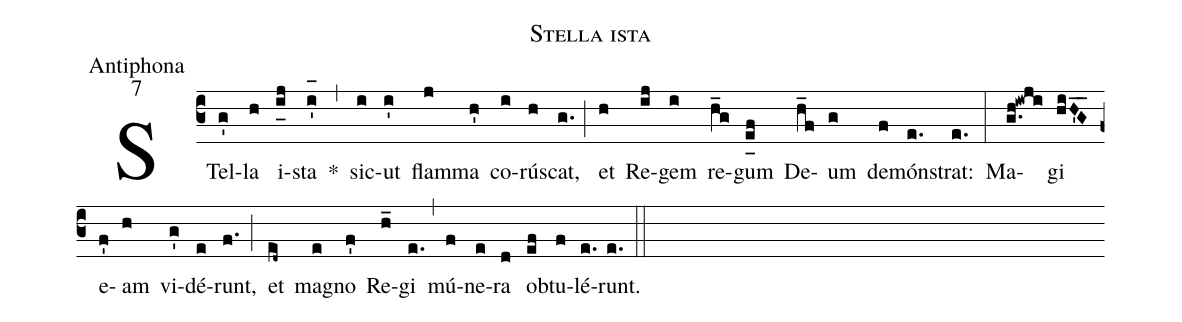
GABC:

name:Stella ista;
office-part:Antiphona;
mode:7;
%%
(c3) STel(g')la(h) i(i_[uh:l]j)sta(i'_[oh:h]) *(,) sic(i)ut(i') flam(j)ma(h') co(i)rú(h)scat,(g.) (;) et(h) Re(ij)gem(i) re(h_g)gum(e_[uh:l]f) De(h_f)um(g) de(f)món(e.)strat:(e.) (:) Ma(g.h!iwji)gi(hiH'_G_) e(f')am(h) vi(g')dé(e)runt,(f.) (;) et(ed~) ma(e)gno(f') Re(h_)gi(e.) (,) mú(f)ne(e)ra(d) ob(ef)tu(f)lé(e.)runt.(e.) (::)

%<eu>E(i) u(i) o(j) u(i) a(h) e.</eu>(ih..) (::)
